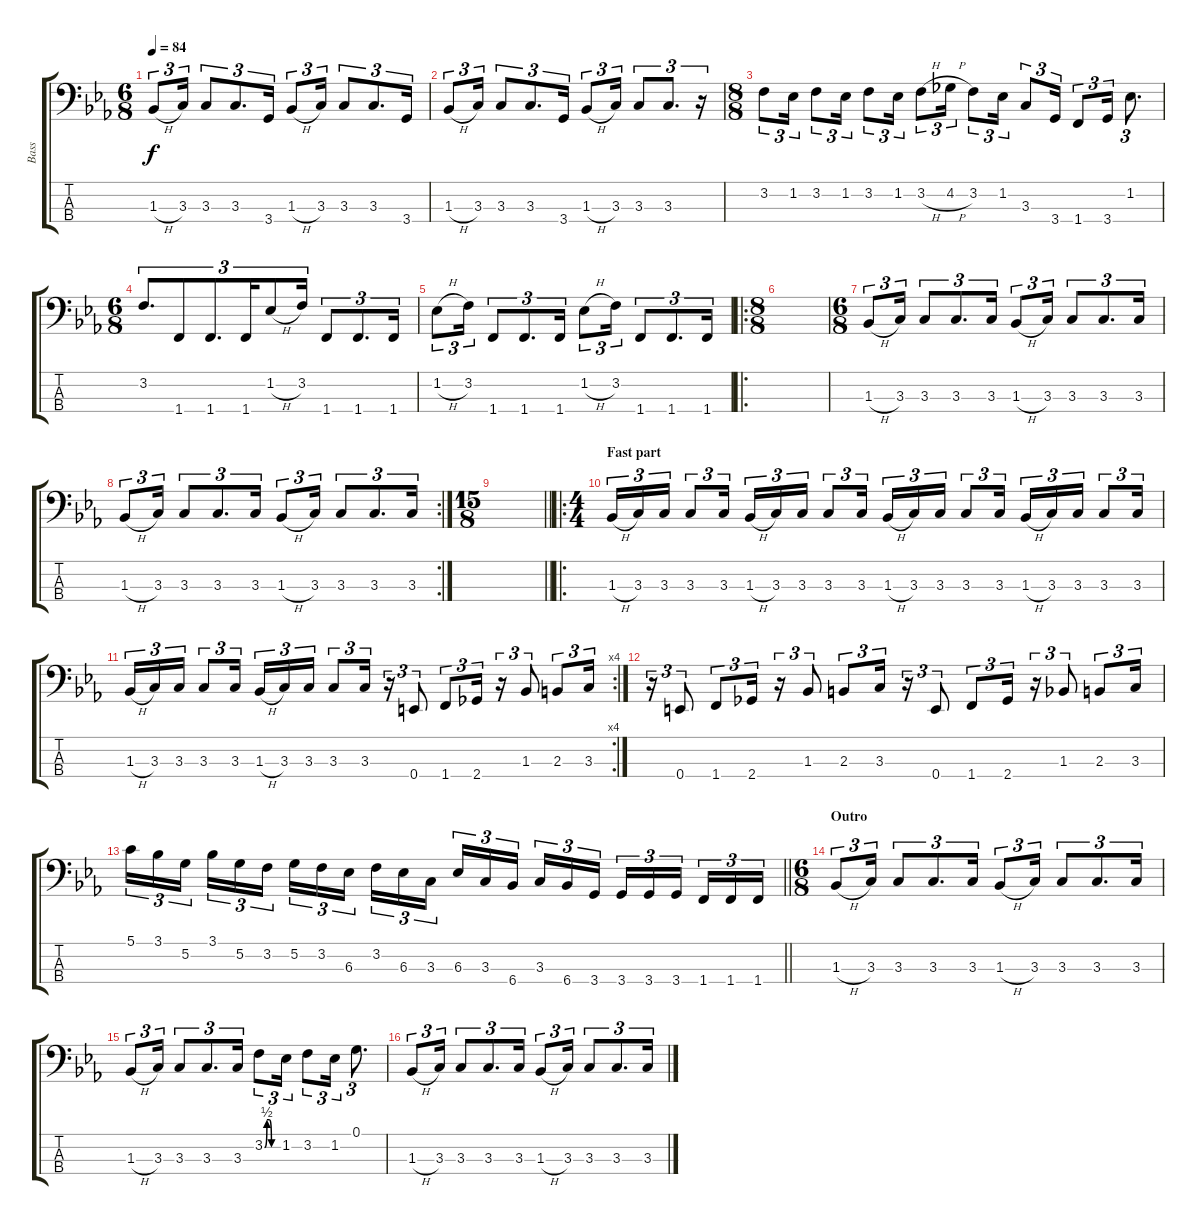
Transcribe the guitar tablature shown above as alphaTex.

\track ("Bass" "Bass") {instrument electricbassfinger}
\staff {score tabs}
\tuning (G2 D2 A1 E1) {hide}
\ts (6 8)
\tempo 84
\clef f4
\ks cminor
1.3{h}.8{tu (3 2) dy f} 3.3.16{tu (3 2)} 3.3.8{tu (3 2)} 3.3.8{d tu (3 2)} 3.4.16{tu (3 2)} 1.3{h}.8{tu (3 2)} 3.3.16{tu (3 2)} 3.3.8{tu (3 2)} 3.3.8{d tu (3 2)} 3.4.16{tu (3 2)} |
1.3{h}.8{tu (3 2)} 3.3.16{tu (3 2)} 3.3.8{tu (3 2)} 3.3.8{d tu (3 2)} 3.4.16{tu (3 2)} 1.3{h}.8{tu (3 2)} 3.3.16{tu (3 2)} 3.3.8{tu (3 2)} 3.3.8{d tu (3 2)} r.16{tu (3 2)} |
\ts (8 8)
3.2.8{tu (3 2)} 1.2.16{tu (3 2)} 3.2.8{tu (3 2)} 1.2.16{tu (3 2)} 3.2.8{tu (3 2)} 1.2.16{tu (3 2)} 3.2{h}.8{tu (3 2)} 4.2{h}.16{tu (3 2)} 3.2.8{tu (3 2)} 1.2.16{tu (3 2)} 3.3.8{tu (3 2)} 3.4.16{tu (3 2)} 1.4.8{tu (3 2)} 3.4.16{tu (3 2)} 1.2.8{d tu (3 2)} |
\ts (6 8)
3.2.8{d tu (3 2)} 1.4.8{tu (3 2)} 1.4.8{d tu (3 2)} 1.4.16{tu (3 2)} 1.2{h}.8{tu (3 2)} 3.2.16{tu (3 2)} 1.4.8{tu (3 2)} 1.4.8{d tu (3 2)} 1.4.16{tu (3 2)} |
1.2{h}.8{tu (3 2)} 3.2.16{tu (3 2)} 1.4.8{tu (3 2)} 1.4.8{d tu (3 2)} 1.4.16{tu (3 2)} 1.2{h}.8{tu (3 2)} 3.2.16{tu (3 2)} 1.4.8{tu (3 2)} 1.4.8{d tu (3 2)} 1.4.16{tu (3 2)} |
\ro
\ts (8 8)
|
\ts (6 8)
1.3{h}.8{tu (3 2)} 3.3.16{tu (3 2)} 3.3.8{tu (3 2)} 3.3.8{d tu (3 2)} 3.3.16{tu (3 2)} 1.3{h}.8{tu (3 2)} 3.3.16{tu (3 2)} 3.3.8{tu (3 2)} 3.3.8{d tu (3 2)} 3.3.16{tu (3 2)} |
\rc 2
1.3{h}.8{tu (3 2)} 3.3.16{tu (3 2)} 3.3.8{tu (3 2)} 3.3.8{d tu (3 2)} 3.3.16{tu (3 2)} 1.3{h}.8{tu (3 2)} 3.3.16{tu (3 2)} 3.3.8{tu (3 2)} 3.3.8{d tu (3 2)} 3.3.16{tu (3 2)} |
\ts (15 8)
\barLineRight lightlight
|
\ro
\ts (4 4)
\section ("" "Fast part")
1.3{h}.16{tu (3 2)} 3.3.16{tu (3 2)} 3.3.16{tu (3 2)} 3.3.8{tu (3 2)} 3.3.16{tu (3 2)} 1.3{h}.16{tu (3 2)} 3.3.16{tu (3 2)} 3.3.16{tu (3 2)} 3.3.8{tu (3 2)} 3.3.16{tu (3 2)} 1.3{h}.16{tu (3 2)} 3.3.16{tu (3 2)} 3.3.16{tu (3 2)} 3.3.8{tu (3 2)} 3.3.16{tu (3 2)} 1.3{h}.16{tu (3 2)} 3.3.16{tu (3 2)} 3.3.16{tu (3 2)} 3.3.8{tu (3 2)} 3.3.16{tu (3 2)} |
\rc 4
1.3{h}.16{tu (3 2)} 3.3.16{tu (3 2)} 3.3.16{tu (3 2)} 3.3.8{tu (3 2)} 3.3.16{tu (3 2)} 1.3{h}.16{tu (3 2)} 3.3.16{tu (3 2)} 3.3.16{tu (3 2)} 3.3.8{tu (3 2)} 3.3.16{tu (3 2)} r.16{tu (3 2)} 0.4.8{tu (3 2)} 1.4.8{tu (3 2)} 2.4.16{tu (3 2)} r.16{tu (3 2)} 1.3.8{tu (3 2)} 2.3.8{tu (3 2)} 3.3.16{tu (3 2)} |
r.16{tu (3 2)} 0.4.8{tu (3 2)} 1.4.8{tu (3 2)} 2.4.16{tu (3 2)} r.16{tu (3 2)} 1.3.8{tu (3 2)} 2.3.8{tu (3 2)} 3.3.16{tu (3 2)} r.16{tu (3 2)} 0.4.8{tu (3 2)} 1.4.8{tu (3 2)} 2.4.16{tu (3 2)} r.16{tu (3 2)} 1.3.8{tu (3 2)} 2.3.8{tu (3 2)} 3.3.16{tu (3 2)} |
\barLineRight lightlight
5.1.16{tu (3 2)} 3.1.16{tu (3 2)} 5.2.16{tu (3 2) beam splitsecondary} 3.1.16{tu (3 2)} 5.2.16{tu (3 2)} 3.2.16{tu (3 2)} 5.2.16{tu (3 2)} 3.2.16{tu (3 2)} 6.3.16{tu (3 2) beam splitsecondary} 3.2.16{tu (3 2)} 6.3.16{tu (3 2)} 3.3.16{tu (3 2)} 6.3.16{tu (3 2)} 3.3.16{tu (3 2)} 6.4.16{tu (3 2) beam splitsecondary} 3.3.16{tu (3 2)} 6.4.16{tu (3 2)} 3.4.16{tu (3 2)} 3.4.16{tu (3 2)} 3.4.16{tu (3 2)} 3.4.16{tu (3 2) beam splitsecondary} 1.4.16{tu (3 2)} 1.4.16{tu (3 2)} 1.4.16{tu (3 2)} |
\ts (6 8)
\section ("" "Outro")
1.3{h}.8{tu (3 2)} 3.3.16{tu (3 2)} 3.3.8{tu (3 2)} 3.3.8{d tu (3 2)} 3.3.16{tu (3 2)} 1.3{h}.8{tu (3 2)} 3.3.16{tu (3 2)} 3.3.8{tu (3 2)} 3.3.8{d tu (3 2)} 3.3.16{tu (3 2)} |
1.3{h}.8{tu (3 2)} 3.3.16{tu (3 2)} 3.3.8{tu (3 2)} 3.3.8{d tu (3 2)} 3.3.16{tu (3 2)} 3.2{be (custom 0 0 10 2 20 2 30 0 60 0)}.8{tu (3 2)} 1.2.16{tu (3 2)} 3.2.8{tu (3 2)} 1.2.16{tu (3 2)} 0.1.8{d tu (3 2)} |
1.3{h}.8{tu (3 2)} 3.3.16{tu (3 2)} 3.3.8{tu (3 2)} 3.3.8{d tu (3 2)} 3.3.16{tu (3 2)} 1.3{h}.8{tu (3 2)} 3.3.16{tu (3 2)} 3.3.8{tu (3 2)} 3.3.8{d tu (3 2)} 3.3.16{tu (3 2)}
